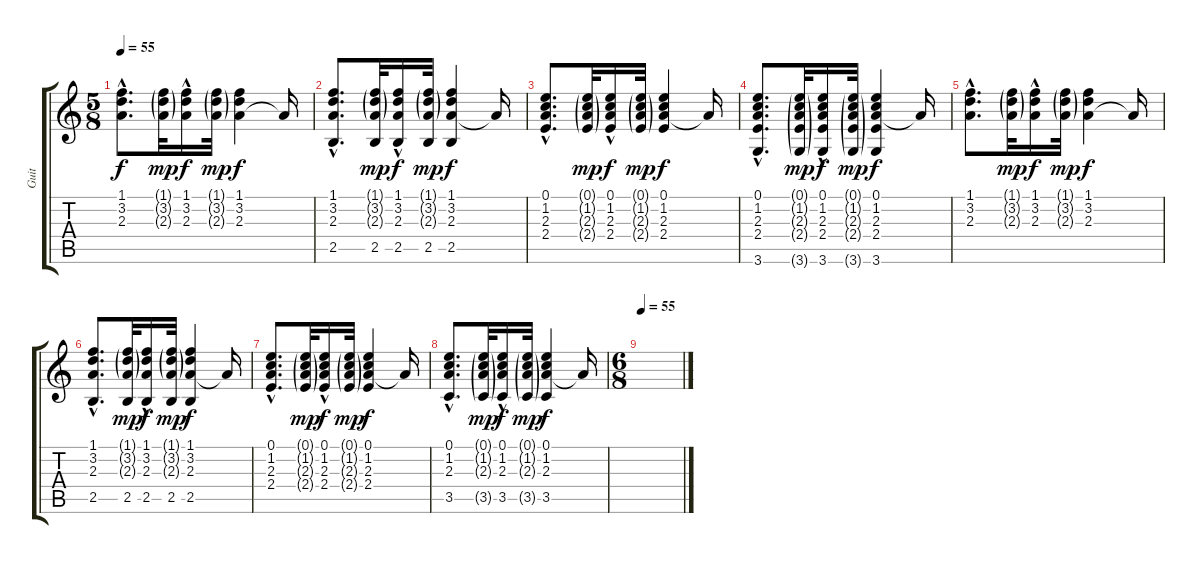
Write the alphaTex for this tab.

\track ("Guit" "Guit") {instrument acousticguitarnylon}
\staff {score tabs}
\tuning (E4 B3 G3 D3 A2 E2) {hide}
\ts (5 8)
\tempo 55
\clef g2
\ks c
(1.1{hac} 3.2{hac} 2.3{hac}).8{d dy f} (1.1{g} 3.2{g} 2.3{g}).32{dy mp} (1.1 3.2 2.3{hac}).16{dy f} (1.1{g} 3.2{g} 2.3{g}).32{dy mp} (1.1 3.2 2.3).4{dy f} 2.3{t}.16 |
(1.1{hac} 3.2{hac} 2.3{hac} 2.5{hac}).8{d} (1.1{g} 3.2{g} 2.3{g} 2.5).32{dy mp} (1.1 3.2 2.3{hac} 2.5).16{dy f} (1.1{g} 3.2{g} 2.3{g} 2.5).32{dy mp} (1.1 3.2 2.3 2.5).4{dy f} 2.3{t}.16 |
(0.1{hac} 1.2{hac} 2.3{hac} 2.4{hac}).8{d} (0.1{g} 1.2{g} 2.3{g} 2.4{g}).32{dy mp} (0.1 1.2 2.3{hac} 2.4).16{dy f} (0.1{g} 1.2{g} 2.3{g} 2.4{g}).32{dy mp} (0.1 1.2 2.3 2.4).4{dy f} 2.3{t}.16 |
(0.1{hac} 1.2{hac} 2.3{hac} 2.4{hac} 3.6{hac}).8{d} (0.1{g} 1.2{g} 2.3{g} 2.4{g} 3.6{g}).32{dy mp} (0.1 1.2 2.3{hac} 2.4 3.6).16{dy f} (0.1{g} 1.2{g} 2.3{g} 2.4{g} 3.6{g}).32{dy mp} (0.1 1.2 2.3 2.4 3.6).4{dy f} 2.3{t}.16 |
(1.1{hac} 3.2{hac} 2.3{hac}).8{d} (1.1{g} 3.2{g} 2.3{g}).32{dy mp} (1.1 3.2 2.3{hac}).16{dy f} (1.1{g} 3.2{g} 2.3{g}).32{dy mp} (1.1 3.2 2.3).4{dy f} 2.3{t}.16 |
(1.1{hac} 3.2{hac} 2.3{hac} 2.5{hac}).8{d} (1.1{g} 3.2{g} 2.3{g} 2.5).32{dy mp} (1.1 3.2 2.3{hac} 2.5).16{dy f} (1.1{g} 3.2{g} 2.3{g} 2.5).32{dy mp} (1.1 3.2 2.3 2.5).4{dy f} 2.3{t}.16 |
(0.1{hac} 1.2{hac} 2.3{hac} 2.4{hac}).8{d} (0.1{g} 1.2{g} 2.3{g} 2.4{g}).32{dy mp} (0.1 1.2 2.3{hac} 2.4).16{dy f} (0.1{g} 1.2{g} 2.3{g} 2.4{g}).32{dy mp} (0.1 1.2 2.3 2.4).4{dy f} 2.3{t}.16 |
(0.1{hac} 1.2{hac} 2.3{hac} 3.5{hac}).8{d} (0.1{g} 1.2{g} 2.3{g} 3.5{g}).32{dy mp} (0.1 1.2 2.3{hac} 3.5).16{dy f} (0.1{g} 1.2{g} 2.3{g} 3.5{g}).32{dy mp} (0.1 1.2 2.3 3.5).4{dy f} 2.3{t}.16 |
\ts (6 8)
\tempo 55
